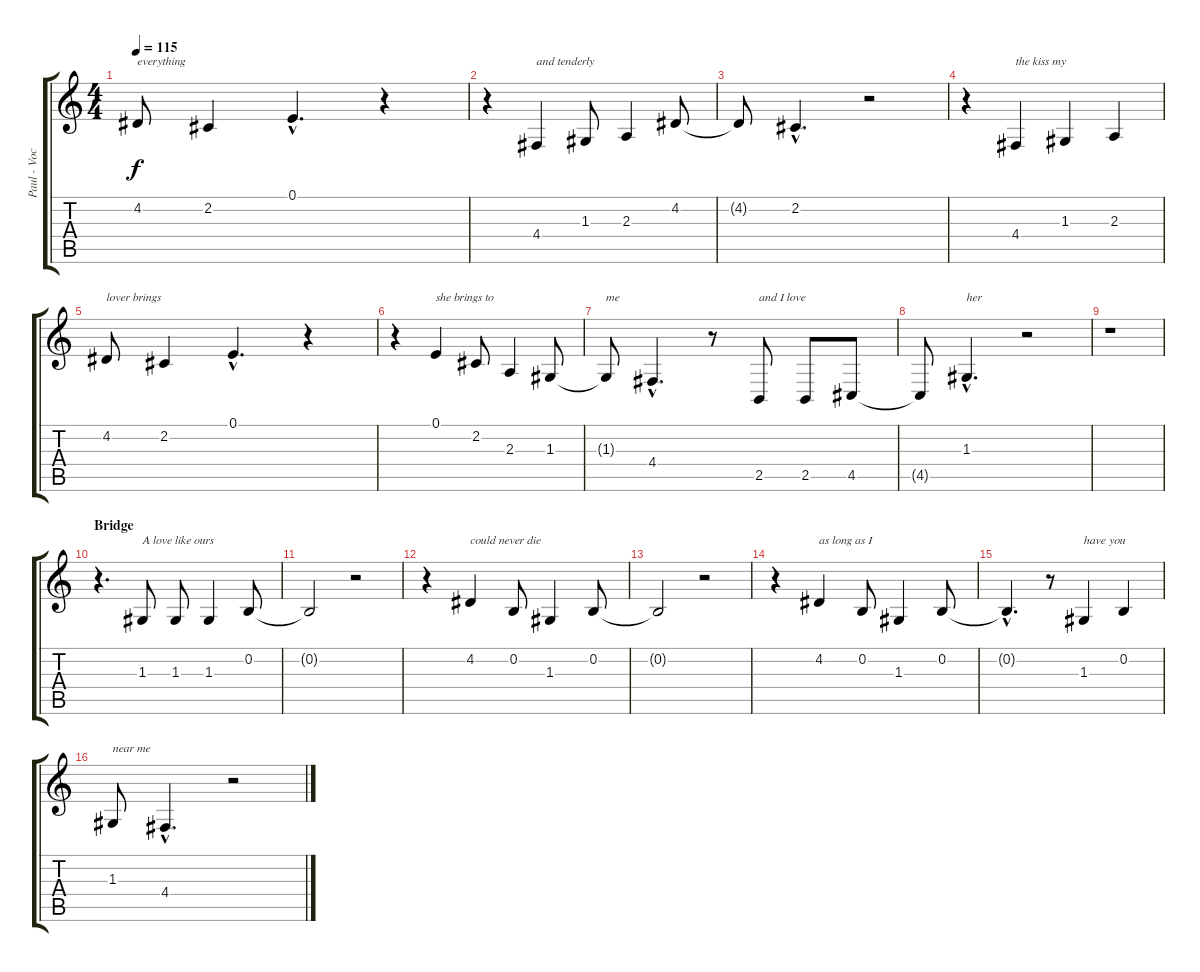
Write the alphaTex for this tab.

\track ("Paul - Vocals" "Paul - Voc") {instrument clarinet}
\staff {score tabs}
\tuning (E4 B3 G3 D3 A2 E2) {hide}
\ts (4 4)
\tempo 115
\clef g2
\ks c
4.2.8{txt "everything" dy f} 2.2.4 0.1{hac}.4{d} r.4 |
r.4 4.4.4{txt "and tenderly"} 1.3.8 2.3.4 4.2.8 |
4.2{t}.8 2.2{hac}.4{d} r.2 |
r.4 4.4.4{txt "the kiss my"} 1.3.4 2.3.4 |
4.2.8{txt "lover brings"} 2.2.4 0.1{hac}.4{d} r.4 |
r.4 0.1.4{txt "she brings to"} 2.2.8 2.3.4 1.3.8 |
1.3{t}.8{txt "me"} 4.4{hac}.4{d} r.8 2.5.8{txt "and I love"} 2.5.8 4.5.8 |
4.5{t}.8 1.3{hac}.4{d txt "her"} r.2 |
r.1 |
\section ("" "Bridge")
r.4{d} 1.3.8{txt "A love like ours"} 1.3.8 1.3.4 0.2.8 |
0.2{t}.2 r.2 |
r.4 4.2.4{txt "could never die"} 0.2.8 1.3.4 0.2.8 |
0.2{t}.2 r.2 |
r.4 4.2.4{txt "as long as I"} 0.2.8 1.3.4 0.2.8 |
0.2{hac t}.4{d} r.8 1.3.4{txt "have you"} 0.2.4 |
1.3.8{txt "near me"} 4.4{hac}.4{d} r.2
